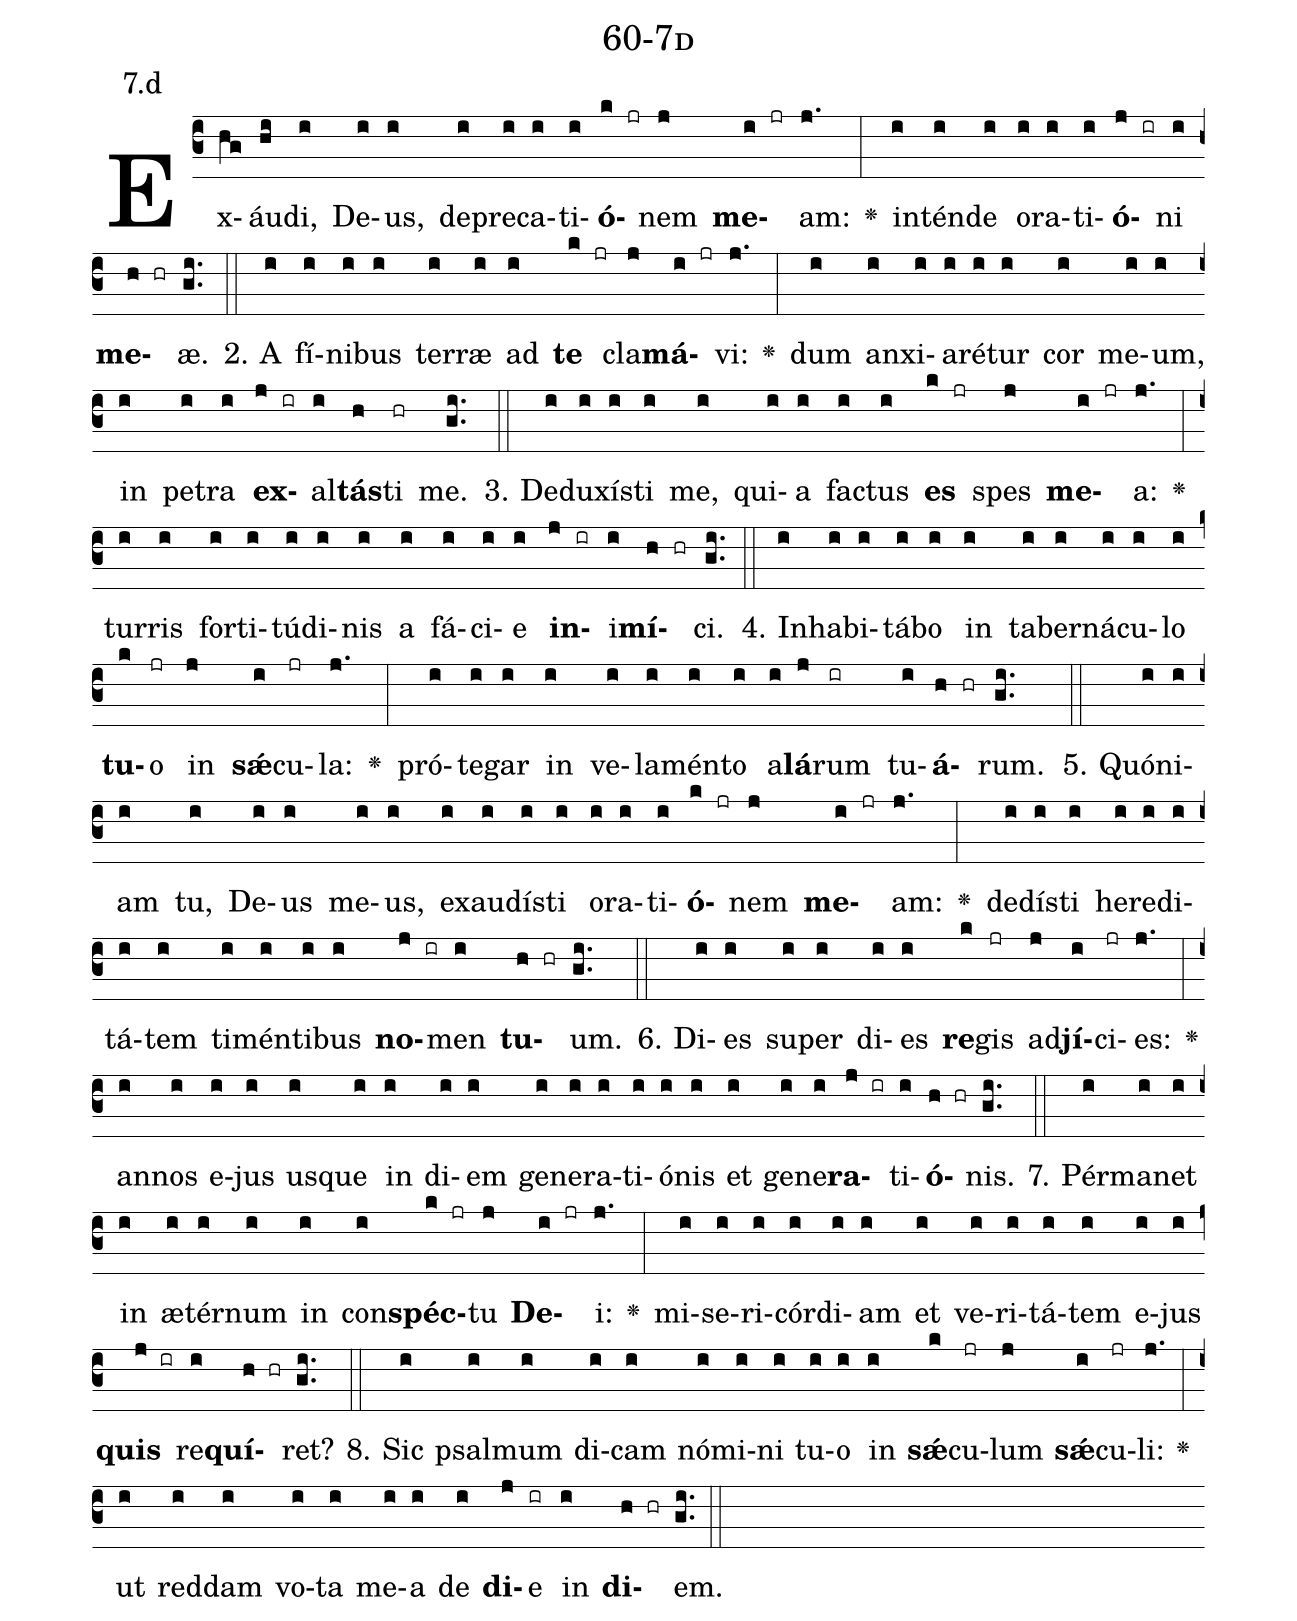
name: 60-7d;
annotation: 7.d;
%%
(c3)Ex(hg)áu(hi)di,(i) De(i)us,(i) de(i)pre(i)ca(i)ti(i)<b>ó</b>(k jr)nem(j) <b>me</b>(i jr)am:(j.) <v>\greheightstar</v>(:) in(i)tén(i)de(i) o(i)ra(i)ti(i)<b>ó</b>(j ir)ni(i) <b>me</b>(h hr)æ.(gi..) (::)
2. A(i) fí(i)ni(i)bus(i) ter(i)ræ(i) ad(i) <b>te</b>(k jr) cla(j)<b>má</b>(i jr)vi:(j.) <v>\greheightstar</v>(:) dum(i) an(i)xi(i)a(i)ré(i)tur(i) cor(i) me(i)um,(i) in(i) pe(i)tra(i) <b>ex</b>(j ir)al(i)<b>tás</b>(h)ti(hr) me.(gi..) (::)
3. De(i)du(i)xís(i)ti(i) me,(i) qui(i)a(i) fac(i)tus(i) <b>es</b>(k jr) spes(j) <b>me</b>(i jr)a:(j.) <v>\greheightstar</v>(:) tur(i)ris(i) for(i)ti(i)tú(i)di(i)nis(i) a(i) fá(i)ci(i)e(i) <b>in</b>(j ir)i(i)<b>mí</b>(h hr)ci.(gi..) (::)
4. In(i)ha(i)bi(i)tá(i)bo(i) in(i) ta(i)ber(i)ná(i)cu(i)lo(i) <b>tu</b>(k)o(jr) in(j) <b>sǽ</b>(i)cu(jr)la:(j.) <v>\greheightstar</v>(:) pró(i)te(i)gar(i) in(i) ve(i)la(i)mén(i)to(i) a(i)<b>lá</b>(j)rum(ir) tu(i)<b>á</b>(h hr)rum.(gi..) (::)
5. Quón(i)i(i)am(i) tu,(i) De(i)us(i) me(i)us,(i) ex(i)au(i)dís(i)ti(i) o(i)ra(i)ti(i)<b>ó</b>(k jr)nem(j) <b>me</b>(i jr)am:(j.) <v>\greheightstar</v>(:) de(i)dís(i)ti(i) he(i)re(i)di(i)tá(i)tem(i) ti(i)mén(i)ti(i)bus(i) <b>no</b>(j ir)men(i) <b>tu</b>(h hr)um.(gi..) (::)
6. Di(i)es(i) su(i)per(i) di(i)es(i) <b>re</b>(k)gis(jr) ad(j)<b>jí</b>(i)ci(jr)es:(j.) <v>\greheightstar</v>(:) an(i)nos(i) e(i)jus(i) us(i)que(i) in(i) di(i)em(i) ge(i)ne(i)ra(i)ti(i)ó(i)nis(i) et(i) ge(i)ne(i)<b>ra</b>(j ir)ti(i)<b>ó</b>(h hr)nis.(gi..) (::)
7. Pér(i)ma(i)net(i) in(i) æ(i)tér(i)num(i) in(i) con(i)<b>spéc</b>(k jr)tu(j) <b>De</b>(i jr)i:(j.) <v>\greheightstar</v>(:) mi(i)se(i)ri(i)cór(i)di(i)am(i) et(i) ve(i)ri(i)tá(i)tem(i) e(i)jus(i) <b>quis</b>(j ir) re(i)<b>quí</b>(h hr)ret?(gi..) (::)
8. Sic(i) psal(i)mum(i) di(i)cam(i) nó(i)mi(i)ni(i) tu(i)o(i) in(i) <b>sǽ</b>(k)cu(jr)lum(j) <b>sǽ</b>(i)cu(jr)li:(j.) <v>\greheightstar</v>(:) ut(i) red(i)dam(i) vo(i)ta(i) me(i)a(i) de(i) <b>di</b>(j)e(ir) in(i) <b>di</b>(h hr)em.(gi..) (::)
